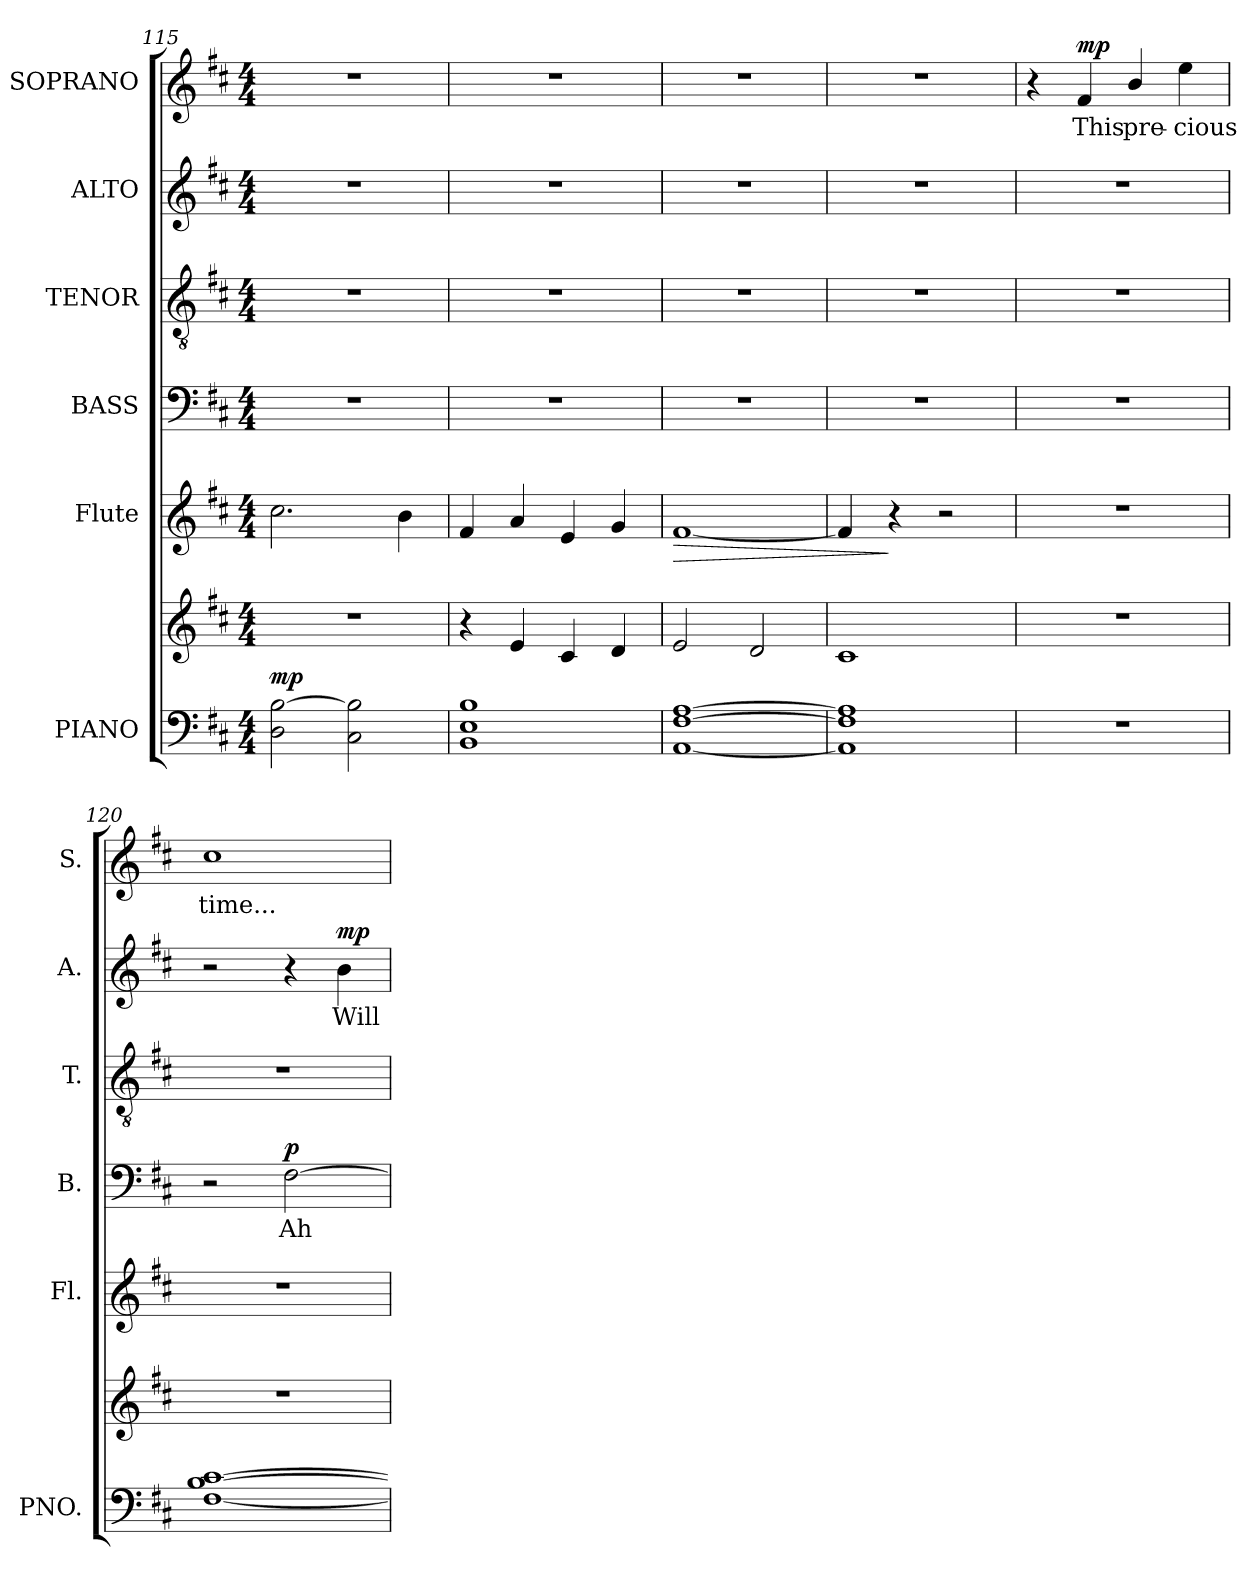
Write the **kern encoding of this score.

**kern	**kern	**dynam	**kern	**dynam	**kern	**text	**dynam	**kern	**kern	**text	**dynam	**kern	**text	**dynam
*part6	*part6	*part6	*part5	*part5	*part4	*part4	*part4	*part3	*part2	*part2	*part2	*part1	*part1	*part1
*staff7	*staff6	*staff6/7	*staff5	*staff5	*staff4	*staff4	*staff4	*staff3	*staff2	*staff2	*staff2	*staff1	*staff1	*staff1
*I"PIANO	*	*	*I"Flute	*	*I"BASS	*	*	*I"TENOR	*I"ALTO	*	*	*I"SOPRANO	*	*
*I'PNO.	*	*	*I'Fl.	*	*I'B.	*	*	*I'T.	*I'A.	*	*	*I'S.	*	*
*clefF4	*clefG2	*	*clefG2	*	*clefF4	*	*	*clefGv2	*clefG2	*	*	*clefG2	*	*
*	*	*	*	*	*	*	*	*ITrd7c12	*	*	*	*	*	*
*k[f#c#]	*k[f#c#]	*	*k[f#c#]	*	*k[f#c#]	*	*	*k[f#c#]	*k[f#c#]	*	*	*k[f#c#]	*	*
*b:	*b:	*	*b:	*	*b:	*	*	*b:	*b:	*	*	*b:	*	*
*M4/4	*M4/4	*	*M4/4	*	*M4/4	*	*	*M4/4	*M4/4	*	*	*M4/4	*	*
=115	=115	=115	=115	=115	=115	=115	=115	=115	=115	=115	=115	=115	=115	=115
2Di\ [>2Bi	1r	mp	2.cc#i\	.	1r	.	.	1r	1r	.	.	1r	.	.
2C#i\ 2Bi]	.	.	.	.	.	.	.	.	.	.	.	.	.	.
.	.	.	4bi\	.	.	.	.	.	.	.	.	.	.	.
=116	=116	=116	=116	=116	=116	=116	=116	=116	=116	=116	=116	=116	=116	=116
1BBi 1Ei 1Bi	4r	.	4f#i/	.	1r	.	.	1r	1r	.	.	1r	.	.
.	4ei/	.	4ai/	.	.	.	.	.	.	.	.	.	.	.
.	4c#i/	.	4ei/	.	.	.	.	.	.	.	.	.	.	.
.	4di/	.	4gi/	.	.	.	.	.	.	.	.	.	.	.
=117	=117	=117	=117	=117	=117	=117	=117	=117	=117	=117	=117	=117	=117	=117
!	!	!	!	!LO:HP:b	!	!	!	!	!	!	!	!	!	!
[<1AAi [>1F#i [>1Ai	2ei/	.	[<1f#i	>	1r	.	.	1r	1r	.	.	1r	.	.
.	2di/	.	.	.	.	.	.	.	.	.	.	.	.	.
=118	=118	=118	=118	=118	=118	=118	=118	=118	=118	=118	=118	=118	=118	=118
1AAi] 1F#i] 1Ai]	1c#i	.	4f#i/]	.	1r	.	.	1r	1r	.	.	1r	.	.
.	.	.	4r	]	.	.	.	.	.	.	.	.	.	.
.	.	.	2r	.	.	.	.	.	.	.	.	.	.	.
=119	=119	=119	=119	=119	=119	=119	=119	=119	=119	=119	=119	=119	=119	=119
1r	1r	.	1r	.	1r	.	.	1r	1r	.	.	4r	.	.
!	!	!	!	!	!	!	!	!	!	!	!	!	!LO:LY:b:color=#000000	!
.	.	.	.	.	.	.	.	.	.	.	.	4f#i/	This	mp
!	!	!	!	!	!	!	!	!	!	!	!	!	!LO:LY:b:color=#000000	!
.	.	.	.	.	.	.	.	.	.	.	.	4bi/	pre-	.
!	!	!	!	!	!	!	!	!	!	!	!	!	!LO:LY:b:color=#000000	!
.	.	.	.	.	.	.	.	.	.	.	.	4eei\	-cious	.
=120	=120	=120	=120	=120	=120	=120	=120	=120	=120	=120	=120	=120	=120	=120
!	!	!	!	!	!	!	!	!	!	!	!	!	!LO:LY:b:color=#000000	!
[<1F#i [<1Bi [>1c#i	1r	.	1r	.	2r	.	.	1r	2r	.	.	1cc#i	time...	.
!	!	!	!	!	!	!LO:LY:b:color=#000000	!	!	!	!	!	!	!	!
.	.	.	.	.	[>2F#i\	Ah	p	.	4r	.	.	.	.	.
!	!	!	!	!	!	!	!	!	!	!LO:LY:b:color=#000000	!	!	!	!
.	.	.	.	.	.	.	.	.	4bi\	Will	mp	.	.	.
=	=	=	=	=	=	=	=	=	=	=	=	=	=	=
*-	*-	*-	*-	*-	*-	*-	*-	*-	*-	*-	*-	*-	*-	*-
